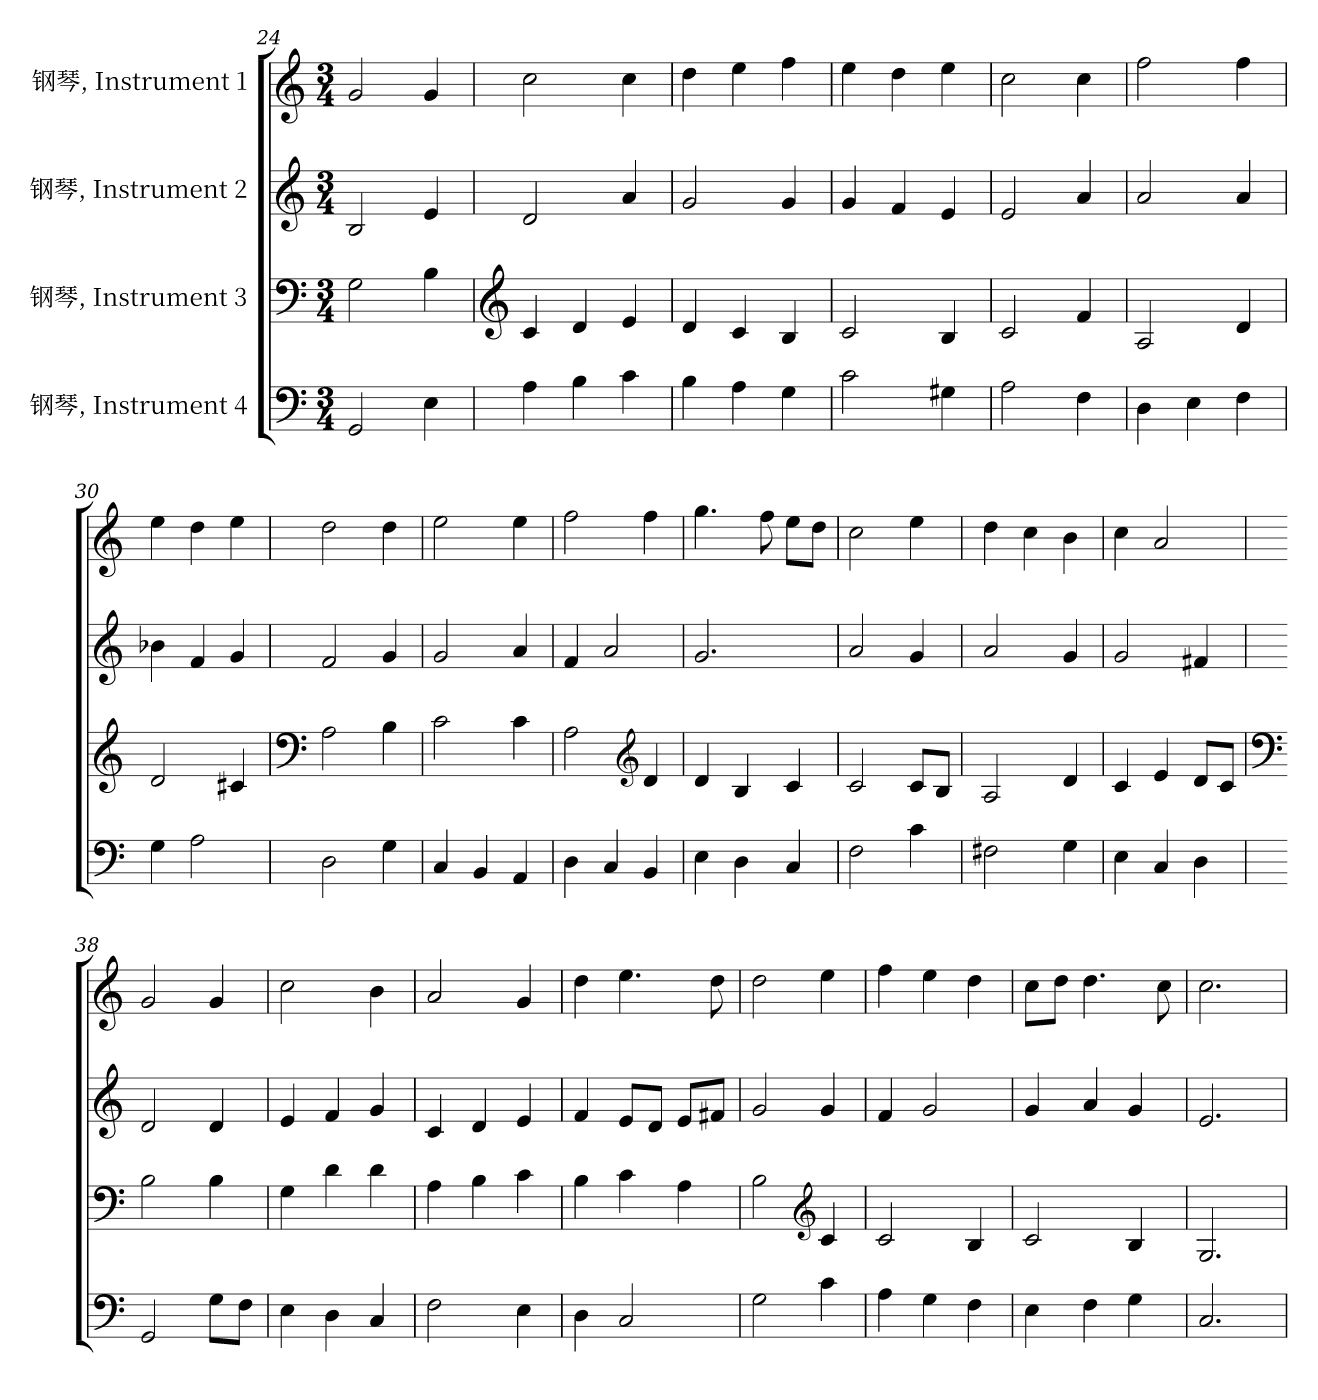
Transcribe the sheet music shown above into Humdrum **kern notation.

**kern	**kern	**kern	**kern
*part4	*part3	*part2	*part1
*staff4	*staff3	*staff2	*staff1
*I"钢琴, Instrument 4	*I"钢琴, Instrument 3	*I"钢琴, Instrument 2	*I"钢琴, Instrument 1
*clefF4	*clefF4	*clefG2	*clefG2
*k[]	*k[]	*k[]	*k[]
*M3/4	*M3/4	*M3/4	*M3/4
=24	=24	=24	=24
2GG/	2G\	2B/	2g/
4E\	4B\	4e/	4g/
=25	=25	=25	=25
*	*clefG2	*	*
4A\	4c/	2d/	2cc\
4B\	4d/	.	.
4c\	4e/	4a/	4cc\
!!LO:PB:g=z
=26	=26	=26	=26
4B\	4d/	2g/	4dd\
4A\	4c/	.	4ee\
4G\	4B/	4g/	4ff\
=27	=27	=27	=27
2c\	2c/	4g/	4ee\
.	.	4f/	4dd\
4G#X\	4B/	4e/	4ee\
=28	=28	=28	=28
2A\	2c/	2e/	2cc\
4F\	4f/	4a/	4cc\
=29	=29	=29	=29
4D\	2A/	2a/	2ff\
4E\	.	.	.
4F\	4d/	4a/	4ff\
=30	=30	=30	=30
4G\	2d/	4b-X\	4ee\
2A\	.	4f/	4dd\
.	4c#X/	4g/	4ee\
=31	=31	=31	=31
*	*clefF4	*	*
2D\	2A\	2f/	2dd\
4G\	4B\	4g/	4dd\
=32	=32	=32	=32
4C/	2c\	2g/	2ee\
4BB/	.	.	.
4AA/	4c\	4a/	4ee\
=33	=33	=33	=33
4D\	2A\	4f/	2ff\
4C/	.	2a/	.
*	*clefG2	*	*
4BB/	4d/	.	4ff\
=34	=34	=34	=34
4E\	4d/	2.g/	4.gg\
4D\	4B/	.	.
.	.	.	8ff\
4C/	4c/	.	8ee\L
.	.	.	8dd\J
!!LO:LB:g=z
=35	=35	=35	=35
2F\	2c/	2a/	2cc\
4c\	8c/L	4g/	4ee\
.	8B/J	.	.
=36	=36	=36	=36
2F#X\	2A/	2a/	4dd\
.	.	.	4cc\
4G\	4d/	4g/	4b\
=37	=37	=37	=37
4E\	4c/	2g/	4cc\
4C/	4e/	.	2a/
4D\	8d/L	4f#X/	.
.	8c/J	.	.
=38	=38	=38	=38
*	*clefF4	*	*
2GG/	2B\	2d/	2g/
8G\L	4B\	4d/	4g/
8F\J	.	.	.
=39	=39	=39	=39
4E\	4G\	4e/	2cc\
4D\	4d\	4f/	.
4C/	4d\	4g/	4b\
=40	=40	=40	=40
2F\	4A\	4c/	2a/
.	4B\	4d/	.
4E\	4c\	4e/	4g/
=41	=41	=41	=41
4D\	4B\	4f/	4dd\
2C/	4c\	8e/L	4.ee\
.	.	8d/J	.
.	4A\	8e/L	.
.	.	8f#X/J	8dd\
=42	=42	=42	=42
2G\	2B\	2g/	2dd\
*	*clefG2	*	*
4c\	4c/	4g/	4ee\
=43	=43	=43	=43
4A\	2c/	4f/	4ff\
4G\	.	2g/	4ee\
4F\	4B/	.	4dd\
!!LO:LB:g=z
=44	=44	=44	=44
4E\	2c/	4g/	8cc\L
.	.	.	8dd\J
4F\	.	4a/	4.dd\
4G\	4B/	4g/	.
.	.	.	8cc\
=45	=45	=45	=45
2.C/	2.G/	2.e/	2.cc\
=	=	=	=
*-	*-	*-	*-
